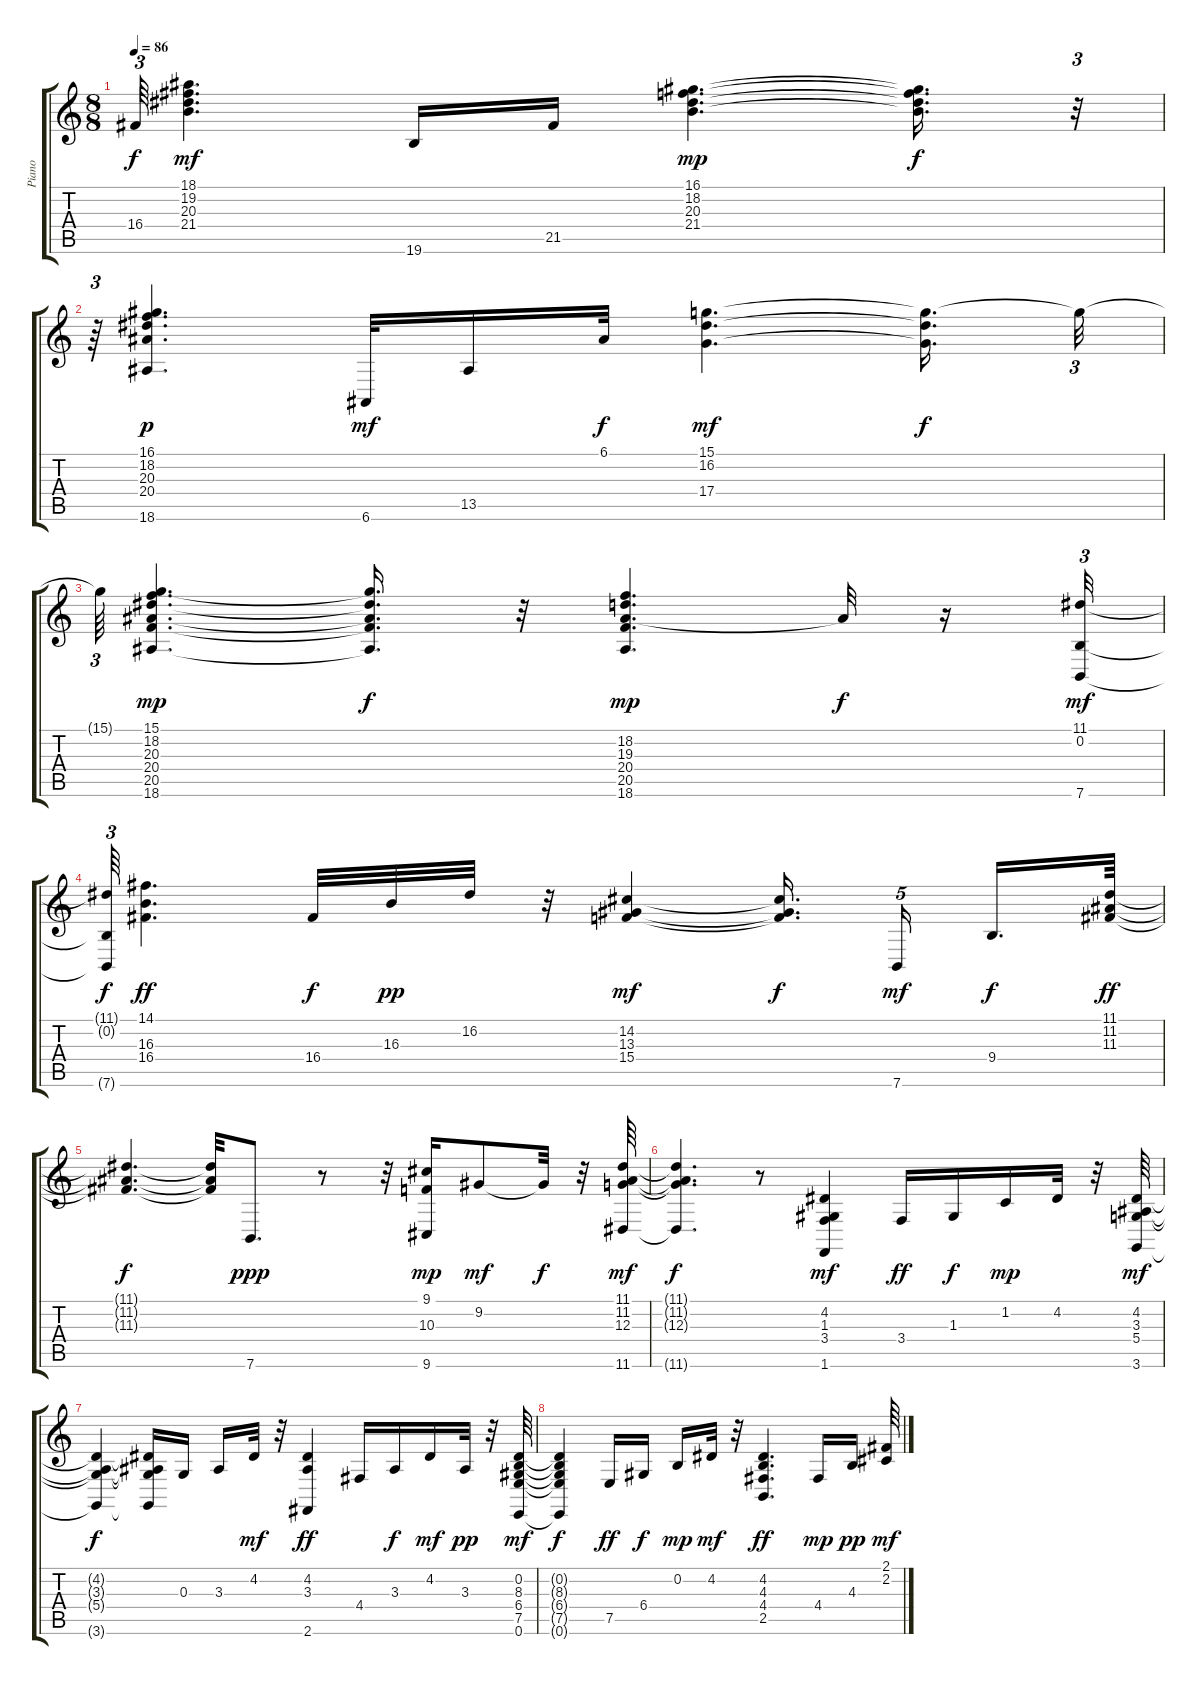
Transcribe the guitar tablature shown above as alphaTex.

\track ("Piano" "Piano") {instrument brightacousticpiano}
\staff {score tabs}
\tuning (E4 B3 G3 D3 A2 E2) {hide}
\ts (8 8)
\tempo 86
\clef g2
\ks c
16.4{t}.64{tu (3 2) dy f} (18.1 19.2 20.3 21.4).4{d dy mf} 19.6.16 21.5.16 (16.1 18.2 20.3 21.4).4{d dy mp} (16.1{t} 18.2{t} 20.3{t} 21.4{t}).16{d dy f} r.32{tu (3 2)} |
r.64{tu (3 2)} (16.1 18.2 20.3 20.4 18.6).4{d dy p} 6.6.32{dy mf} 13.5.16 6.1.32{dy f} (15.1 16.2 17.4).4{d dy mf} (15.1{t} 16.2{t} 17.4{t}).16{d dy f} 15.1{t}.32{tu (3 2)} |
15.1{t}.64{tu (3 2)} (15.1 18.2 20.3 20.4 20.5 18.6).4{d dy mp} (15.1{t} 20.3{t} 20.4{t} 20.5{t} 18.6{t}).16{d dy f} r.32 (18.2 19.3 20.4 20.5 18.6).4{d dy mp} 20.4{t}.32{dy f} r.16 (11.1 0.2 7.6).32{tu (3 2) dy mf} |
(11.1{t} 0.2{t} 7.6{t}).64{tu (3 2) dy f} (14.1 16.3 16.4).4{d dy ff} 16.4.32{dy f} 16.3.32{dy pp} 16.2.32 r.32 (14.2 13.3 15.4).4{dy mf} (14.2{t} 13.3{t} 15.4{t}).16{d dy f} 7.6.16{tu (5 4) dy mf} 9.4.16{d dy f} (11.1 11.2 11.3).64{dy ff} |
(11.1{t} 11.2{t} 11.3{t}).4{d dy f} (11.1{t} 11.2{t} 11.3{t}).32 7.6.8{d dy ppp} r.8 r.32 (9.1 10.3 9.6).16{dy mp} 9.2.8{dy mf} 9.2{t}.32{dy f} r.32 (11.1 11.2 12.3 11.6).64{dy mf} |
(11.1{t} 11.2{t} 12.3{t} 11.6{t}).4{d dy f} r.8 (4.2 1.3 3.4 1.6).4{dy mf} 3.4.16{dy ff} 1.3.16{dy f} 1.2.16{dy mp} 4.2.32 r.32 (4.2 3.3 5.4 3.6).64{dy mf} |
(4.2{t} 3.3{t} 5.4{t} 3.6{t}).4{dy f} (4.2{t} 3.3{t} 5.4{t} 3.6{t}).16 0.3.16 3.3.16 4.2.32{dy mf} r.32 (4.2 3.3 2.6).4{dy ff} 4.4.16 3.3.16{dy f} 4.2.16{dy mf} 3.3.32{dy pp} r.32 (0.2 8.3 6.4 7.5 0.6).64{dy mf} |
(0.2{t} 8.3{t} 6.4{t} 7.5{t} 0.6{t}).4{dy f} 7.5.16{dy ff} 6.4.16{dy f} 0.2.16{dy mp} 4.2.32{dy mf} r.32 (4.2 4.3 4.4 2.5).4{d dy ff} 4.4.16{dy mp} 4.3.16{dy pp} (2.1 2.2).64{dy mf}
